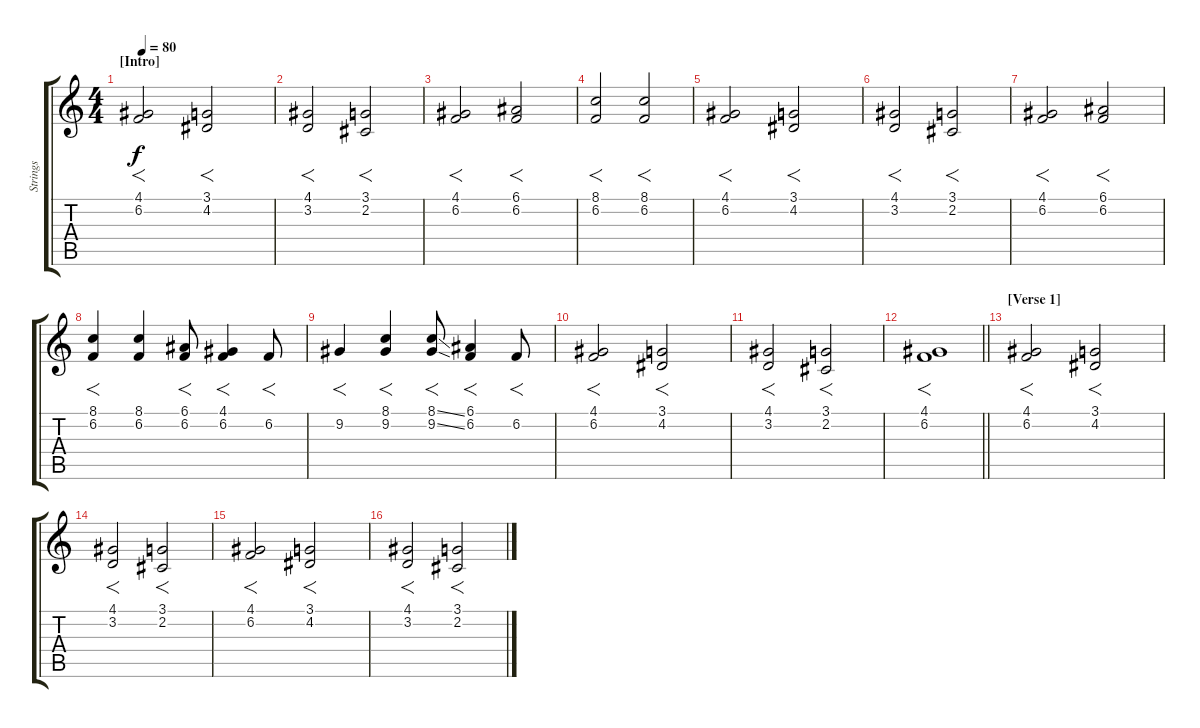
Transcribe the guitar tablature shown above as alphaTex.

\track ("Strings" "Strings") {instrument synthstrings1}
\staff {score tabs}
\tuning (E4 B3 G3 D3 A2 E2) {hide}
\ts (4 4)
\section ("" "[Intro]")
\tempo 80
\clef g2
\ks c
(4.1 6.2).2{f dy f instrument synthstrings1} (3.1 4.2).2{f} |
(4.1 3.2).2{f} (3.1 2.2).2{f} |
(4.1 6.2).2{f} (6.1 6.2).2{f} |
(8.1 6.2).2{f} (8.1 6.2).2{f} |
(4.1 6.2).2{f} (3.1 4.2).2{f} |
(4.1 3.2).2{f} (3.1 2.2).2{f} |
(4.1 6.2).2{f} (6.1 6.2).2{f} |
(8.1 6.2).4{f} (8.1 6.2).4 (6.1 6.2).8{f} (4.1 6.2).4{f} 6.2.8{f} |
9.2.4{f} (8.1 9.2).4{f} (8.1{ss} 9.2{ss}).8{f} (6.1 6.2).4{f} 6.2.8{f} |
(4.1 6.2).2{f} (3.1 4.2).2{f} |
(4.1 3.2).2{f} (3.1 2.2).2{f} |
\barLineRight lightlight
(4.1 6.2).1{f} |
\section ("" "[Verse 1]")
(4.1 6.2).2{f} (3.1 4.2).2{f} |
(4.1 3.2).2{f} (3.1 2.2).2{f} |
(4.1 6.2).2{f} (3.1 4.2).2{f} |
(4.1 3.2).2{f} (3.1 2.2).2{f}
